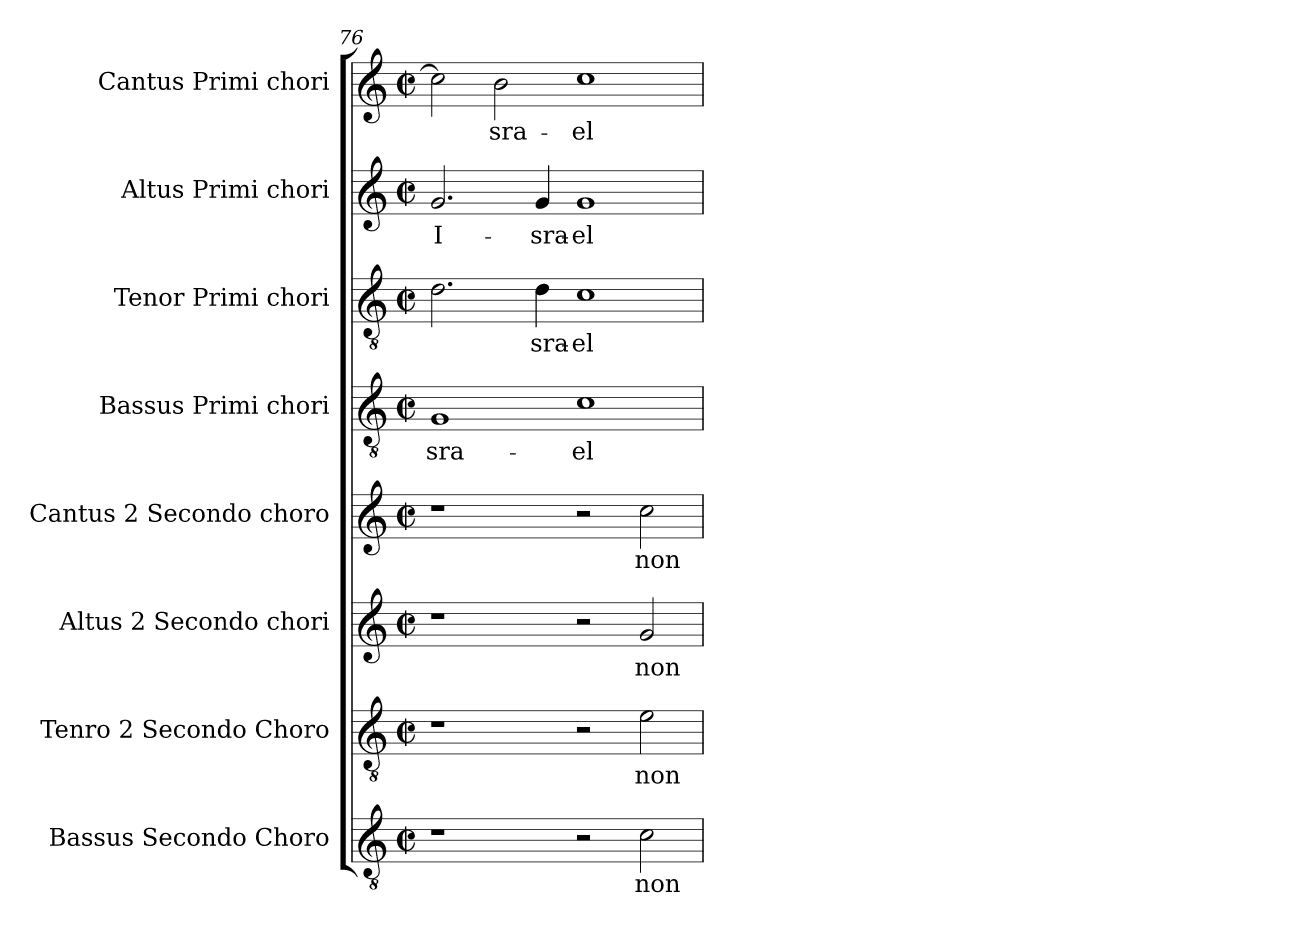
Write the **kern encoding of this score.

**kern	**text	**kern	**text	**kern	**text	**kern	**text	**kern	**text	**kern	**text	**kern	**text	**kern	**text
*part8	*part8	*part7	*part7	*part6	*part6	*part5	*part5	*part4	*part4	*part3	*part3	*part2	*part2	*part1	*part1
*staff8	*staff8	*staff7	*staff7	*staff6	*staff6	*staff5	*staff5	*staff4	*staff4	*staff3	*staff3	*staff2	*staff2	*staff1	*staff1
*I"Bassus  Secondo Choro	*	*I"Tenro 2  Secondo Choro	*	*I"Altus 2  Secondo chori	*	*I"Cantus 2  Secondo choro	*	*I"Bassus  Primi chori	*	*I"Tenor  Primi chori	*	*I"Altus  Primi chori	*	*I"Cantus  Primi chori	*
*I'Ch	*	*I'Ch	*	*I'Ch	*	*I'Ch	*	*I'Ch	*	*I'Ch	*	*I'Ch	*	*I'Ch	*
!!LO:LB:g=z
*clefGv2	*	*clefGv2	*	*clefG2	*	*clefG2	*	*clefGv2	*	*clefGv2	*	*clefG2	*	*clefG2	*
*M2/2	*	*M2/2	*	*M2/2	*	*M2/2	*	*M2/2	*	*M2/2	*	*M2/2	*	*M2/2	*
*met(c|)	*	*met(c|)	*	*met(c|)	*	*met(c|)	*	*met(c|)	*	*met(c|)	*	*met(c|)	*	*met(c|)	*
=76	=76	=76	=76	=76	=76	=76	=76	=76	=76	=76	=76	=76	=76	=76	=76
!	!	!	!	!	!	!	!	!	!LO:LY:b:cj	!	!	!	!LO:LY:b:cj	!	!
1r	.	1r	.	1r	.	1r	.	1G	-sra-	2.d\	.	2.g/	I-	2cc\]	.
!	!	!	!	!	!	!	!	!	!	!	!	!	!	!	!LO:LY:b:cj
.	.	.	.	.	.	.	.	.	.	.	.	.	.	2b\	-sra-
!	!	!	!	!	!	!	!	!	!	!	!LO:LY:b:cj	!	!LO:LY:b:cj	!	!
.	.	.	.	.	.	.	.	.	.	4d\	-sra-	4g/	-sra-	.	.
!	!	!	!	!	!	!	!	!	!LO:LY:b:cj	!	!LO:LY:b:cj	!	!LO:LY:b:cj	!	!LO:LY:b:cj
2r	.	2r	.	2r	.	2r	.	1c	-el	1c	-el	1g	-el	1cc	-el
!	!LO:LY:b:cj	!	!LO:LY:b:cj	!	!LO:LY:b:cj	!	!LO:LY:b:cj	!	!	!	!	!	!	!	!
2c\	non	2e\	non	2g/	non	2cc\	non	.	.	.	.	.	.	.	.
=	=	=	=	=	=	=	=	=	=	=	=	=	=	=	=
*-	*-	*-	*-	*-	*-	*-	*-	*-	*-	*-	*-	*-	*-	*-	*-
